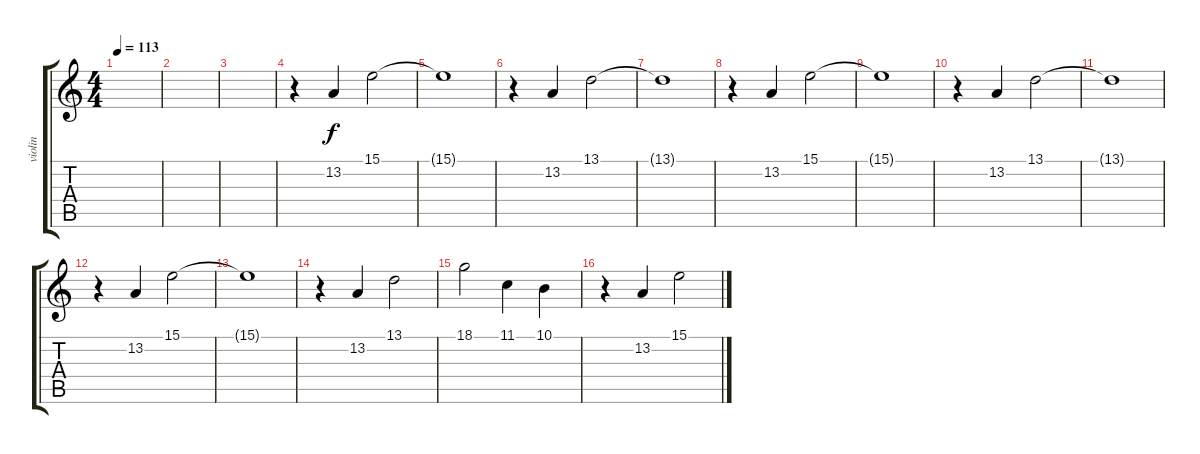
\track ("violin" "violin") {instrument violin}
\staff {score tabs}
\tuning (Db4 Ab3 E3 B2 Gb2 B1) {hide}
\ts (4 4)
\tempo 113
\clef g2
\ks c
|
|
|
r.4 13.2.4 15.1.2 |
15.1{t}.1 |
r.4 13.2.4 13.1.2 |
13.1{t}.1 |
r.4 13.2.4 15.1.2 |
15.1{t}.1 |
r.4 13.2.4 13.1.2 |
13.1{t}.1 |
r.4 13.2.4 15.1.2 |
15.1{t}.1 |
r.4 13.2.4 13.1.2 |
18.1.2 11.1.4 10.1.4 |
r.4 13.2.4 15.1.2
